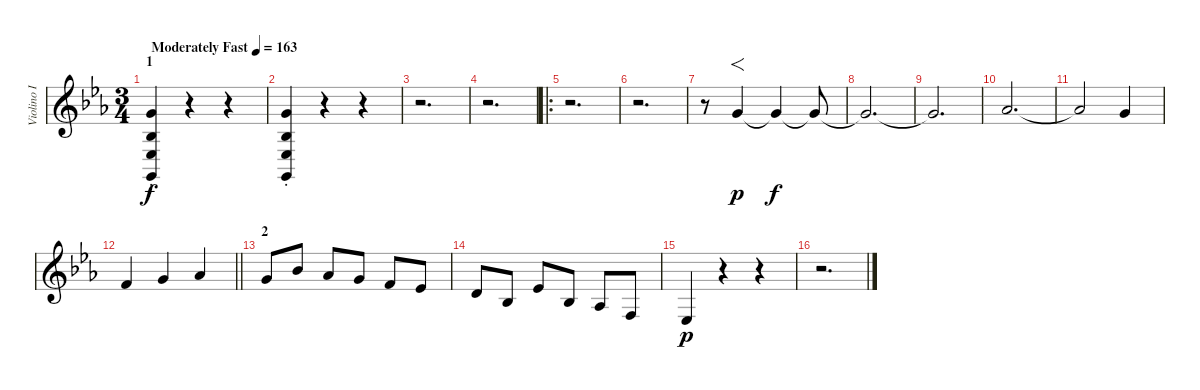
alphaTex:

\track ("Violino I" "Violino I") {instrument violin}
\staff {score}
\tuning (E4 B3 G3 D3 A2 E2) {hide}
\ts (3 4)
\section ("" "1")
\tempo (163 "Moderately Fast")
\clef g2
\ks eb
(3.1 3.3 1.4 3.6{st}).4{dy f instrument violin} r.4 r.4 |
(3.1 3.3 1.4 3.6{st}).4 r.4 r.4 |
r.2{d} |
r.2{d} |
\ro
r.2{d} |
r.2{d} |
r.8 3.1.4{f dy p} 3.1{t}.4{dy f} 3.1{t}.8 |
3.1{t}.2{d} |
3.1{t}.2{d} |
4.1.2{d volume 8} |
4.1{t}.2 3.1.4{volume 14} |
\barLineRight lightlight
1.1.4 3.1.4 4.1.4 |
\section ("" "2")
3.1.8 6.1.8 4.1.8 3.1.8 1.1.8 4.2.8 |
3.2.8 3.3.8 4.2.8 3.3.8 1.3.8 3.4.8 |
1.4.4{dy p} r.4 r.4 |
r.2{d}
